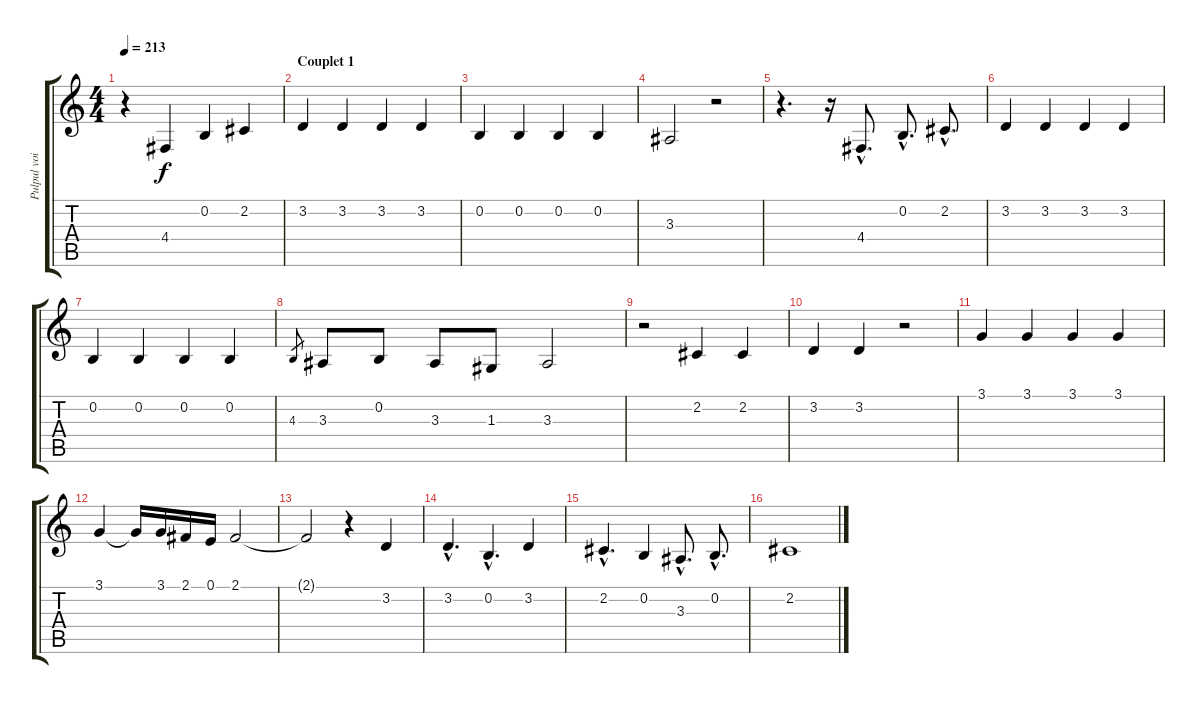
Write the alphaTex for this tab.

\track ("Pulpul voix" "Pulpul voi") {instrument clarinet}
\staff {score tabs}
\tuning (E4 B3 G3 D3 A2 E2) {hide}
\ts (4 4)
\tempo 213
\clef g2
\ks c
r.4{dy f} 4.4.4 0.2.4 2.2.4 |
\section ("" "Couplet 1")
3.2.4 3.2.4 3.2.4 3.2.4 |
0.2.4 0.2.4 0.2.4 0.2.4 |
3.3.2 r.2 |
r.4{d} r.16 4.4{hac}.8{d} 0.2{hac}.8{d} 2.2{hac}.8{d} |
3.2.4 3.2.4 3.2.4 3.2.4 |
0.2.4 0.2.4 0.2.4 0.2.4 |
4.3.8{gr} 3.3.8 0.2.8 3.3.8 1.3.8 3.3.2 |
r.2 2.2.4 2.2.4 |
3.2.4 3.2.4 r.2 |
3.1.4 3.1.4 3.1.4 3.1.4 |
3.1.4 3.1{t}.16 3.1.16 2.1.16 0.1.16 2.1.2 |
2.1{t}.2 r.4 3.2.4 |
3.2{hac}.4{d} 0.2{hac}.4{d} 3.2.4 |
2.2{hac}.4{d} 0.2.4 3.3{hac}.8{d} 0.2{hac}.8{d} |
2.2.1
